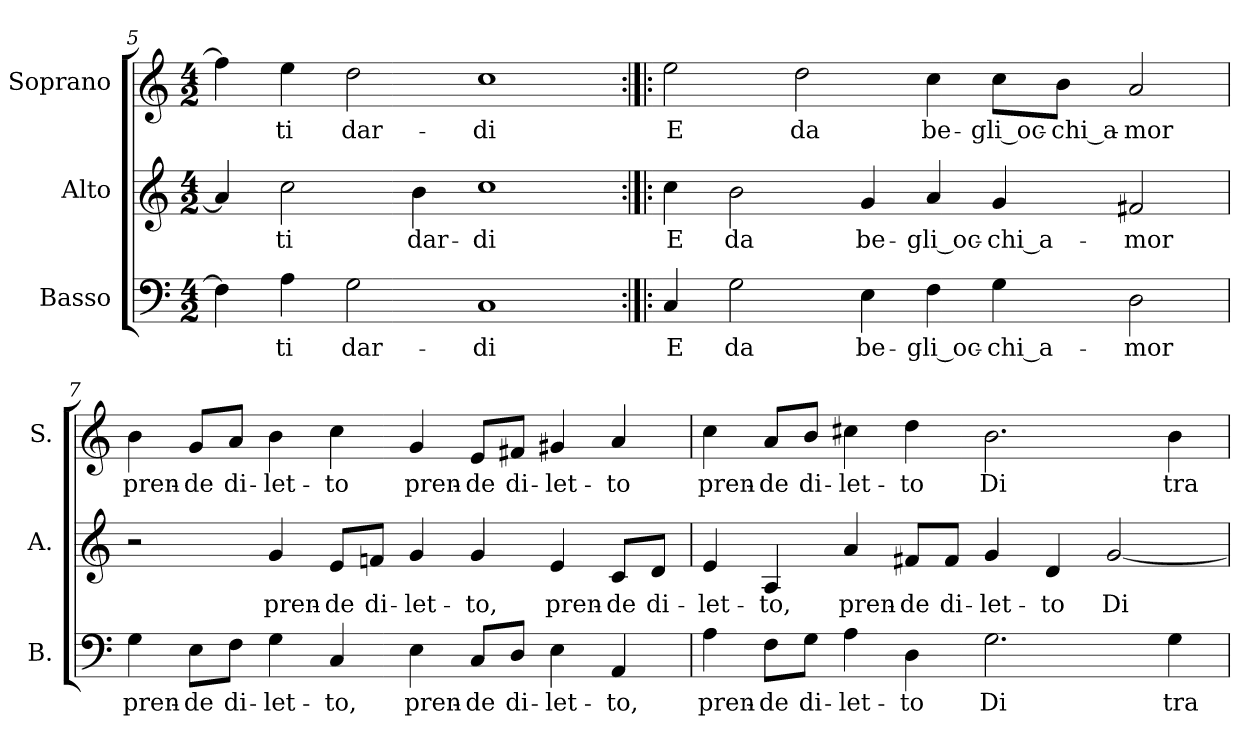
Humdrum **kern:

**kern	**text	**kern	**text	**kern	**text
*part3	*part3	*part2	*part2	*part1	*part1
*staff3	*staff3	*staff2	*staff2	*staff1	*staff1
*I"Basso	*	*I"Alto	*	*I"Soprano	*
*I'B.	*	*I'A.	*	*I'S.	*
*clefF4	*	*clefG2	*	*clefG2	*
*k[]	*	*k[]	*	*k[]	*
*C:	*	*C:	*	*C:	*
*M4/2	*	*M4/2	*	*M4/2	*
=5	=5	=5	=5	=5	=5
4Fi\]	.	4ai/]	.	4ffi\]	.
!	!LO:LY:b:color=#000000	!	!	!	!
!	!	!	!LO:LY:b:color=#000000	!	!
!	!	!	!	!	!LO:LY:b:color=#000000
4Ai\	-ti	2cci\	-ti	4eei\	-ti
!	!LO:LY:b:color=#000000	!	!	!	!
!	!	!	!	!	!LO:LY:b:color=#000000
2Gi\	dar-	.	.	2ddi\	dar-
!	!	!	!LO:LY:b:color=#000000	!	!
.	.	4bi\	dar-	.	.
!	!LO:LY:b:color=#000000	!	!	!	!
!	!	!	!LO:LY:b:color=#000000	!	!
!	!	!	!	!	!LO:LY:b:color=#000000
1Ci	-di	1cci	-di	1cci	-di
!!LO:LB:g=z
=6:|!|:	=6:|!|:	=6:|!|:	=6:|!|:	=6:|!|:	=6:|!|:
!	!LO:LY:b:color=#000000	!	!	!	!
!	!	!	!LO:LY:b:color=#000000	!	!
!	!	!	!	!	!LO:LY:b:color=#000000
4Ci/	E	4cci\	E	2eei\	E
!	!LO:LY:b:color=#000000	!	!	!	!
!	!	!	!LO:LY:b:color=#000000	!	!
2Gi\	da	2bi\	da	.	.
!	!	!	!	!	!LO:LY:b:color=#000000
.	.	.	.	2ddi\	da
!	!LO:LY:b:color=#000000	!	!	!	!
!	!	!	!LO:LY:b:color=#000000	!	!
4Ei\	be-	4gi/	be-	.	.
!	!LO:LY:b:color=#000000	!	!	!	!
!	!	!	!LO:LY:b:color=#000000	!	!
!	!	!	!	!	!LO:LY:b:color=#000000
4Fi\	-gli_oc-	4ai/	-gli_oc-	4cci\	be-
!	!LO:LY:b:color=#000000	!	!	!	!
!	!	!	!LO:LY:b:color=#000000	!	!
!	!	!	!	!	!LO:LY:b:color=#000000
4Gi\	-chi_a-	4gi/	-chi_a-	8cci\L	-gli_oc-
!	!	!	!	!	!LO:LY:b:color=#000000
.	.	.	.	8bi\J	-chi_a-
!	!LO:LY:b:color=#000000	!	!	!	!
!	!	!	!LO:LY:b:color=#000000	!	!
!	!	!	!	!	!LO:LY:b:color=#000000
2Di\	-mor	2f#Xi/	-mor	2ai/	-mor
=7	=7	=7	=7	=7	=7
!	!LO:LY:b:color=#000000	!	!	!	!
!	!	!	!	!	!LO:LY:b:color=#000000
4Gi\	pren-	2r	.	4bi\	pren-
!	!LO:LY:b:color=#000000	!	!	!	!
!	!	!	!	!	!LO:LY:b:color=#000000
8Ei\L	-de	.	.	8gi/L	-de
!	!LO:LY:b:color=#000000	!	!	!	!
!	!	!	!	!	!LO:LY:b:color=#000000
8Fi\J	di-	.	.	8ai/J	di-
!	!LO:LY:b:color=#000000	!	!	!	!
!	!	!	!LO:LY:b:color=#000000	!	!
!	!	!	!	!	!LO:LY:b:color=#000000
4Gi\	-let-	4gi/	pren-	4bi\	-let-
!	!LO:LY:b:color=#000000	!	!	!	!
!	!	!	!LO:LY:b:color=#000000	!	!
!	!	!	!	!	!LO:LY:b:color=#000000
4Ci/	-to,	8ei/L	-de	4cci\	-to
!	!	!	!LO:LY:b:color=#000000	!	!
.	.	8fni/J	di-	.	.
!	!LO:LY:b:color=#000000	!	!	!	!
!	!	!	!LO:LY:b:color=#000000	!	!
!	!	!	!	!	!LO:LY:b:color=#000000
4Ei\	pren-	4gi/	-let-	4gi/	pren-
!	!LO:LY:b:color=#000000	!	!	!	!
!	!	!	!LO:LY:b:color=#000000	!	!
!	!	!	!	!	!LO:LY:b:color=#000000
8Ci/L	-de	4gi/	-to,	8ei/L	-de
!	!LO:LY:b:color=#000000	!	!	!	!
!	!	!	!	!	!LO:LY:b:color=#000000
8Di/J	di-	.	.	8f#Xi/J	di-
!	!LO:LY:b:color=#000000	!	!	!	!
!	!	!	!LO:LY:b:color=#000000	!	!
!	!	!	!	!	!LO:LY:b:color=#000000
4Ei\	-let-	4ei/	pren-	4g#Xi/	-let-
!	!LO:LY:b:color=#000000	!	!	!	!
!	!	!	!LO:LY:b:color=#000000	!	!
!	!	!	!	!	!LO:LY:b:color=#000000
4AAi/	-to,	8ci/L	-de	4ai/	-to
!	!	!	!LO:LY:b:color=#000000	!	!
.	.	8di/J	di-	.	.
=8	=8	=8	=8	=8	=8
!	!LO:LY:b:color=#000000	!	!	!	!
!	!	!	!LO:LY:b:color=#000000	!	!
!	!	!	!	!	!LO:LY:b:color=#000000
4Ai\	pren-	4ei/	-let-	4cci\	pren-
!	!LO:LY:b:color=#000000	!	!	!	!
!	!	!	!LO:LY:b:color=#000000	!	!
!	!	!	!	!	!LO:LY:b:color=#000000
8Fi\L	-de	4Ai/	-to,	8ai/L	-de
!	!LO:LY:b:color=#000000	!	!	!	!
!	!	!	!	!	!LO:LY:b:color=#000000
8Gi\J	di-	.	.	8bi/J	di-
!	!LO:LY:b:color=#000000	!	!	!	!
!	!	!	!LO:LY:b:color=#000000	!	!
!	!	!	!	!	!LO:LY:b:color=#000000
4Ai\	-let-	4ai/	pren-	4cc#Xi\	-let-
!	!LO:LY:b:color=#000000	!	!	!	!
!	!	!	!LO:LY:b:color=#000000	!	!
!	!	!	!	!	!LO:LY:b:color=#000000
4Di\	-to	8f#Xi/L	-de	4ddi\	-to
!	!	!	!LO:LY:b:color=#000000	!	!
.	.	8f#i/J	di-	.	.
!	!LO:LY:b:color=#000000	!	!	!	!
!	!	!	!LO:LY:b:color=#000000	!	!
!	!	!	!	!	!LO:LY:b:color=#000000
2.Gi\	Di	4gi/	-let-	2.bi\	Di
!	!	!	!LO:LY:b:color=#000000	!	!
.	.	4di/	-to	.	.
!	!	!	!LO:LY:b:color=#000000	!	!
.	.	[2gi/	Di	.	.
!	!LO:LY:b:color=#000000	!	!	!	!
!	!	!	!	!	!LO:LY:b:color=#000000
4Gi\	tra-	.	.	4bi\	tra-
=	=	=	=	=	=
*-	*-	*-	*-	*-	*-
